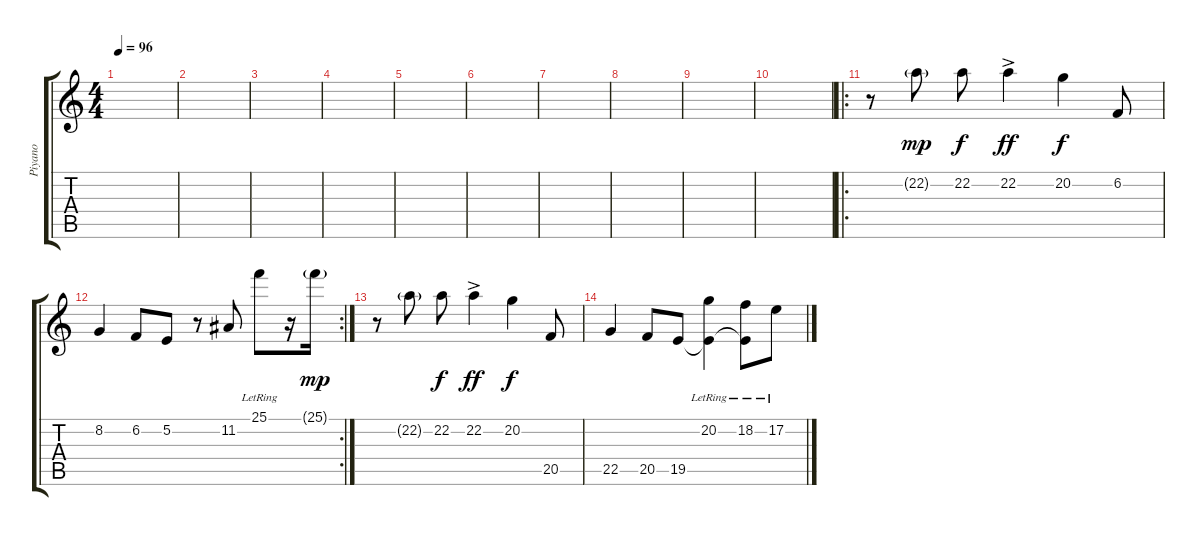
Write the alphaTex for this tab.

\track ("Piyano" "Piyano") {instrument electricgrandpiano}
\staff {score tabs}
\tuning (E4 B3 G3 D3 A2 E2) {hide}
\ts (4 4)
\tempo 96
\clef g2
\ks c
|
|
|
|
|
|
|
|
|
|
\ro
r.8 22.2{g}.8{dy mp} 22.2.8{dy f} 22.2{ac}.4{dy ff} 20.2.4{dy f} 6.2.8 |
\rc 2
8.2.4 6.2.8 5.2.8 r.8 11.2.8 25.1{lr}.8 r.16 25.1{g}.16{dy mp} |
r.8 22.2{g}.8 22.2.8{dy f} 22.2{ac}.4{dy ff} 20.2.4{dy f} 20.5.8 |
22.5.4 20.5.8 19.5.8 (20.2{lr} 19.5{t}).4 (18.2{lr} 19.5{t}).8 17.2{lr}.8
